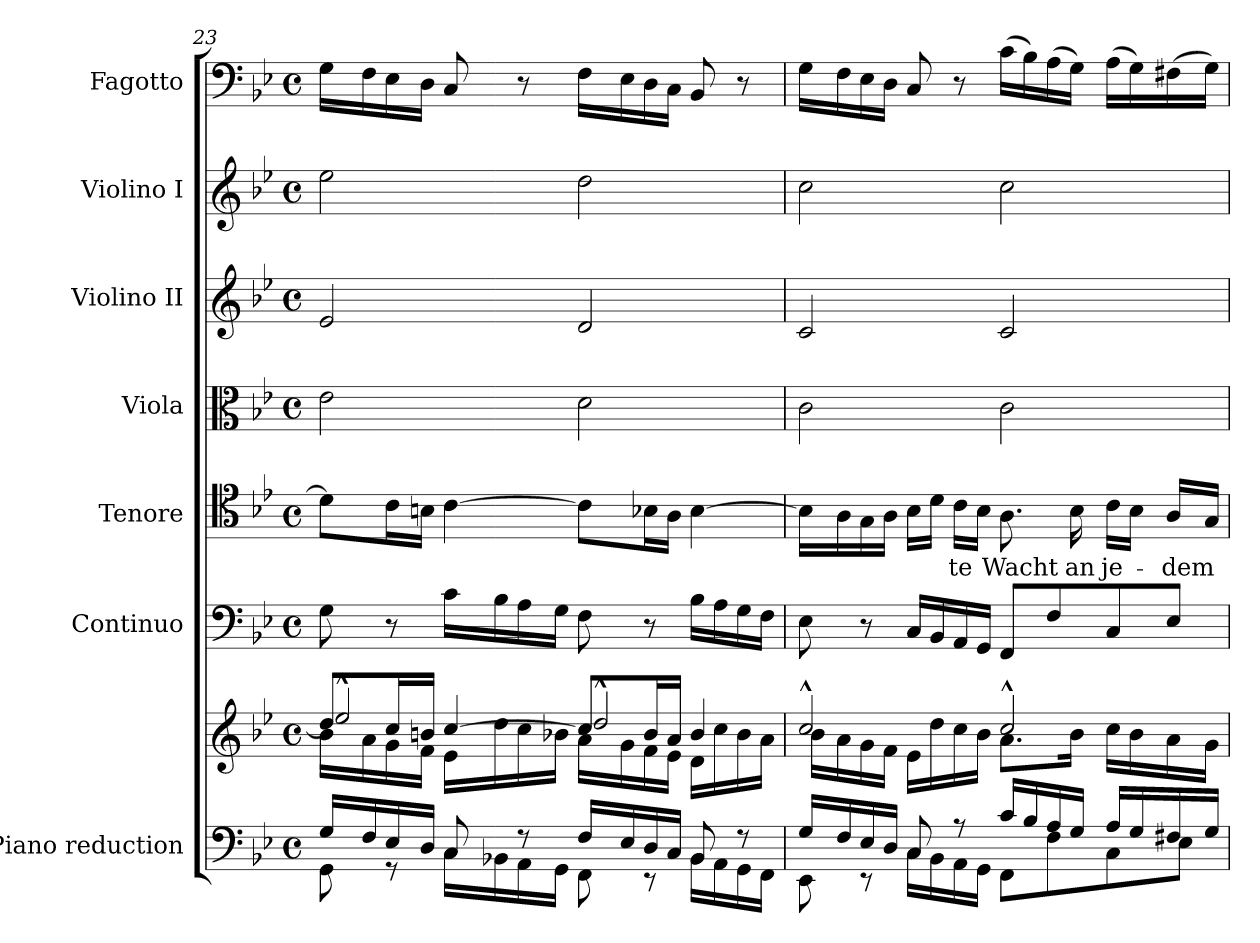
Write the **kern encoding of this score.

**kern	**kern	**kern	**kern	**text	**kern	**kern	**kern	**kern
*part7	*part7	*part6	*part5	*part5	*part4	*part3	*part2	*part1
*staff8	*staff7	*staff6	*staff5	*staff5	*staff4	*staff3	*staff2	*staff1
*I"Piano reduction	*	*I"Continuo	*I"Tenore	*	*I"Viola	*I"Violino II	*I"Violino I	*I"Fagotto
*I'Pno	*	*	*	*	*I'Vla	*I'Vln	*I'Vln	*
*clefF4	*clefG2	*clefF4	*clefC4	*	*clefC3	*clefG2	*clefG2	*clefF4
*k[b-e-]	*k[b-e-]	*k[b-e-]	*k[b-e-]	*	*k[b-e-]	*k[b-e-]	*k[b-e-]	*k[b-e-]
*M4/4	*M4/4	*M4/4	*M4/4	*	*M4/4	*M4/4	*M4/4	*M4/4
*met(c)	*met(c)	*met(c)	*met(c)	*	*met(c)	*met(c)	*met(c)	*met(c)
=23	=23	=23	=23	=23	=23	=23	=23	=23
*^	*^	*	*	*	*	*	*	*
*	*	*	*^	*	*	*	*	*	*	*
16G/LL	8GG\	8dd/L]	16b-\LL	2ee-^^/	8G\	8d\L]	.	2e-\	2e-/	2ee-\	16G\LL
16F/	.	.	16a\	.	.	.	.	.	.	.	16F\
16E-/	8r	16cc/L	16g\	.	8r	16c\L	.	.	.	.	16E-\
16D/JJ	.	16bn/JJ	16f\JJ	.	.	16Bn\JJ	.	.	.	.	16D\JJ
8C/	16C\LL	[4cc/	16e-\LL	.	16c\LL	[4c\	.	.	.	.	8C/
.	16BB-X\	.	16dd\	.	16B-\	.	.	.	.	.	.
8r	16AA\	.	16cc\	.	16A\	.	.	.	.	.	8r
.	16GG\JJ	.	16b-X\JJ	.	16G\JJ	.	.	.	.	.	.
16F/LL	8FF\	8cc/L]	16a\LL	2dd^^/	8F\	8c\L]	.	2d\	2d/	2dd\	16F\LL
16E-/	.	.	16g\	.	.	.	.	.	.	.	16E-\
16D/	8r	16b-/L	16f\	.	8r	16B-X\L	.	.	.	.	16D\
16C/JJ	.	16a/JJ	16e-\JJ	.	.	16A\JJ	.	.	.	.	16C\JJ
8BB-/	16BB-\LL	4b-/	16d\LL	.	16B-\LL	[4B-\	.	.	.	.	8BB-/
.	16AA\	.	16cc\	.	16A\	.	.	.	.	.	.
8r	16GG\	.	16b-\	.	16G\	.	.	.	.	.	8r
.	16FF\JJ	.	16a\JJ	.	16F\JJ	.	.	.	.	.	.
*	*	*	*v	*v	*	*	*	*	*	*	*
=24	=24	=24	=24	=24	=24	=24	=24	=24	=24	=24
16G/LL	8EE-\	2cc^^/	16b-\LL	8E-\	16B-\LL]	.	2c\	2c/	2cc\	16G\LL
16F/	.	.	16a\	.	16A\	.	.	.	.	16F\
16E-/	8r	.	16g\	8r	16G\	.	.	.	.	16E-\
16D/JJ	.	.	16f\JJ	.	16A\JJ	.	.	.	.	16D\JJ
8C/	16C\LL	.	16e-\LL	16C/LL	16B-\LL	.	.	.	.	8C/
.	16BB-\	.	16dd\	16BB-/	16d\JJ	.	.	.	.	.
!	!	!	!	!	!	!LO:LY:b	!	!	!	!
8r	16AA\	.	16cc\	16AA/	16c\LL	-te	.	.	.	8r
.	16GG\JJ	.	16b-\JJ	16GG/JJ	16B-\JJ	.	.	.	.	.
!	!	!	!	!	!	!LO:LY:b	!	!	!	!
16c/LL	8FF\L	2cc^^/	8.a\L	8FF/L	8.A\	Wacht	2c\	2c/	2cc\	(16c\LL
16B-/	.	.	.	.	.	.	.	.	.	16B-\)
16A/	8F\	.	.	8F/	.	.	.	.	.	(16A\
!	!	!	!	!	!	!LO:LY:b	!	!	!	!
16G/JJ	.	.	16b-\Jk	.	16B-\	an	.	.	.	16G\JJ)
!	!	!	!	!	!	!LO:LY:b	!	!	!	!
16A/LL	8C\	.	16cc\LL	8C/	16c\LL	je-	.	.	.	(16A\LL
16G/	.	.	16b-\	.	16B-\JJ	.	.	.	.	16G\)
!	!	!	!	!	!	!LO:LY:b	!	!	!	!
16F#X/	8E-\J	.	16a\	8E-/J	16A/LL	-dem	.	.	.	(16F#X\
16G/JJ	.	.	16g\JJ	.	16G/JJ	.	.	.	.	16G\JJ)
*v	*v	*	*	*	*	*	*	*	*	*
*	*v	*v	*	*	*	*	*	*	*
=	=	=	=	=	=	=	=	=
*-	*-	*-	*-	*-	*-	*-	*-	*-
